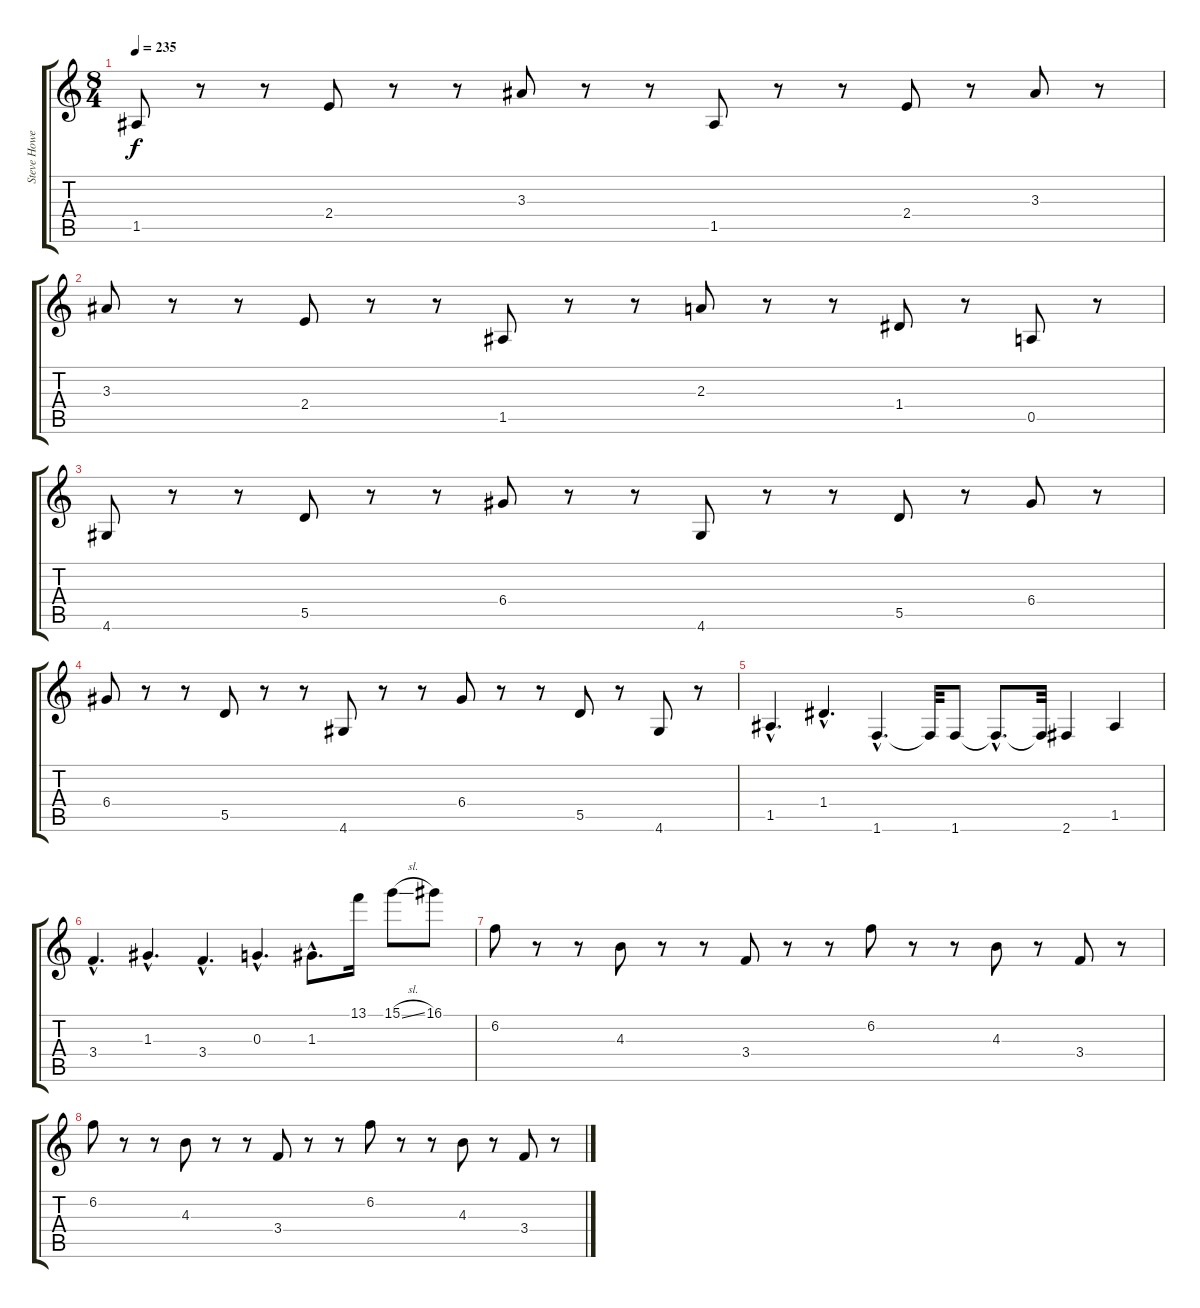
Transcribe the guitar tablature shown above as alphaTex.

\track ("Steve Howe (Guitar)" "Steve Howe") {instrument overdrivenguitar}
\staff {score tabs}
\tuning (E4 B3 G3 D3 A2 E2) {hide}
\ts (8 4)
\tempo 235
\clef g2
\ks c
1.5.8{dy f} r.8 r.8 2.4.8 r.8 r.8 3.3.8 r.8 r.8 1.5.8 r.8 r.8 2.4.8 r.8 3.3.8 r.8 |
3.3.8 r.8 r.8 2.4.8 r.8 r.8 1.5.8 r.8 r.8 2.3.8 r.8 r.8 1.4.8 r.8 0.5.8 r.8 |
4.6.8 r.8 r.8 5.5.8 r.8 r.8 6.4.8 r.8 r.8 4.6.8 r.8 r.8 5.5.8 r.8 6.4.8 r.8 |
6.4.8 r.8 r.8 5.5.8 r.8 r.8 4.6.8 r.8 r.8 6.4.8 r.8 r.8 5.5.8 r.8 4.6.8 r.8 |
1.5{hac}.4{d} 1.4{hac}.4{d} 1.6{hac}.4{d} 1.6{t}.32 1.6.8 1.6{hac t}.8{d} 1.6{t}.32 2.6.4 1.5.4 |
3.4{hac}.4{d} 1.3{hac}.4{d} 3.4{hac}.4{d} 0.3{hac}.4{d} 1.3{hac}.8{d} 13.1.16 15.1{sl}.8 16.1.8 |
6.2.8 r.8 r.8 4.3.8 r.8 r.8 3.4.8 r.8 r.8 6.2.8 r.8 r.8 4.3.8 r.8 3.4.8 r.8 |
6.2.8 r.8 r.8 4.3.8 r.8 r.8 3.4.8 r.8 r.8 6.2.8 r.8 r.8 4.3.8 r.8 3.4.8 r.8
